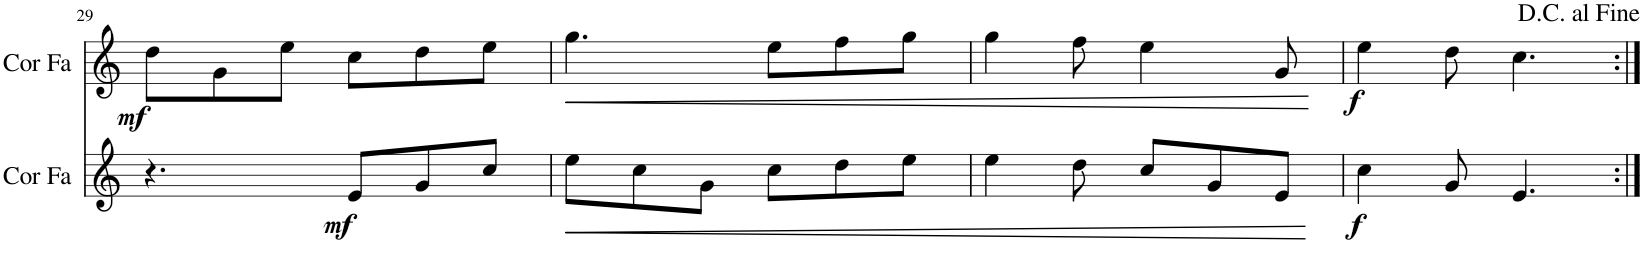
**kern	**dynam	**kern	**dynam
*part2	*part2	*part1	*part1
*staff2	*staff2	*staff1	*staff1
*I"Cor en Fa	*	*I"Cor en Fa	*
*I'Cor Fa	*	*I'Cor Fa	*
!!LO:PB:g=z
*clefG2	*	*clefG2	*
*Trd4c7	*	*Trd4c7	*
*k[]	*	*k[]	*
*M6/8	*	*M6/8	*
=29	=29	=29	=29
!	!	!	!LO:DY:b
4.r	.	8dd\L	mf
.	.	8g\	.
.	.	8ee\J	.
!	!LO:DY:b	!	!
8e/L	mf	8cc\L	.
8g/	.	8dd\	.
8cc/J	.	8ee\J	.
=30	=30	=30	=30
!	!LO:HP:b	!	!LO:HP:b
8ee\L	<	4.gg\	<
8cc\	.	.	.
8g\J	.	.	.
8cc\L	.	8ee\L	.
8dd\	.	8ff\	.
8ee\J	.	8gg\J	.
.	[	.	[
=31	=31	=31	=31
4ee\	.	4gg\	.
8dd\	.	8ff\	.
8cc/L	.	4ee\	.
8g/	.	.	.
8e/J	.	8g/	.
=32	=32	=32	=32
!	!LO:DY:b	!	!LO:DY:b
4cc\	f	4ee\	f
8g/	.	8dd\	.
4.e/	.	4.cc\	.
=:|!	=:|!	=:|!	=:|!
*-	*-	*-	*-
